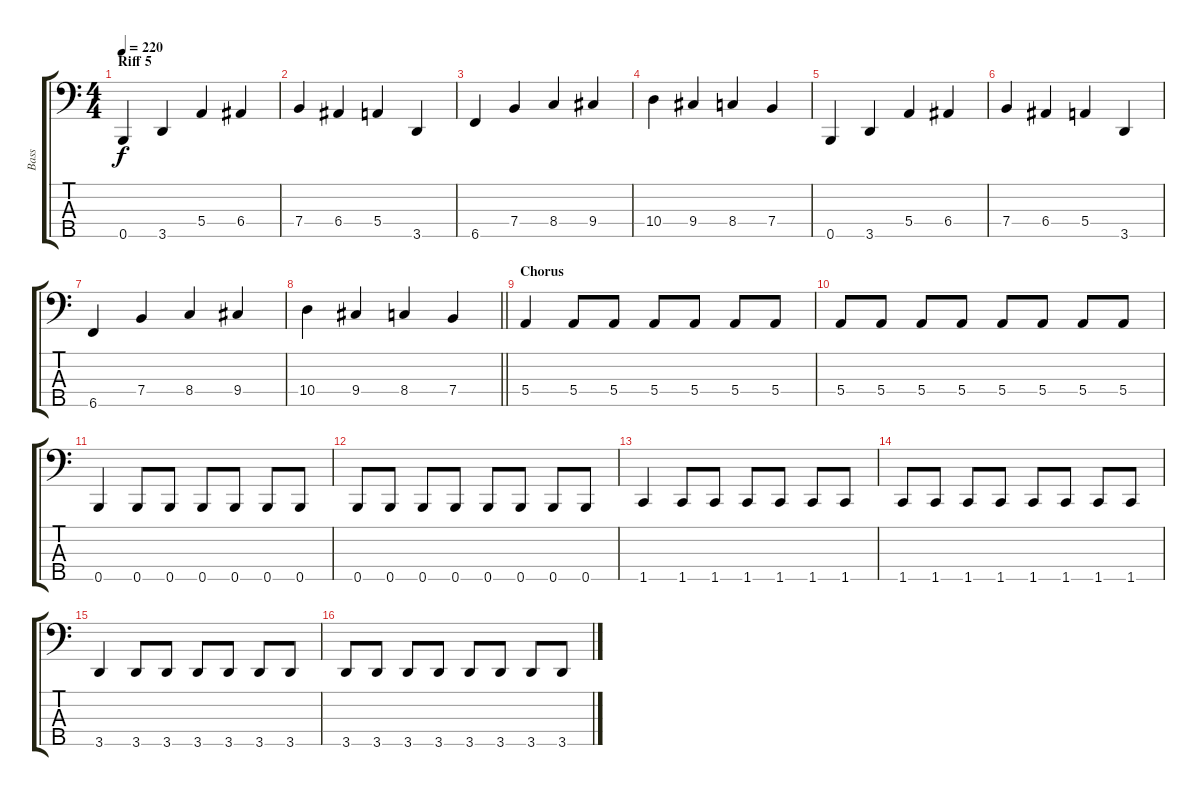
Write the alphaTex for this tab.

\track ("Bass" "Bass") {instrument electricbasspick}
\staff {score tabs}
\tuning (G2 D2 A1 E1 B0) {hide}
\ts (4 4)
\section ("" "Riff 5")
\tempo 220
\clef f4
\ks c
0.5.4{dy f} 3.5.4 5.4.4 6.4.4 |
7.4.4 6.4.4 5.4.4 3.5.4 |
6.5.4 7.4.4 8.4.4 9.4.4 |
10.4.4 9.4.4 8.4.4 7.4.4 |
0.5.4 3.5.4 5.4.4 6.4.4 |
7.4.4 6.4.4 5.4.4 3.5.4 |
6.5.4 7.4.4 8.4.4 9.4.4 |
\barLineRight lightlight
10.4.4 9.4.4 8.4.4 7.4.4 |
\section ("" "Chorus")
5.4.4 5.4.8 5.4.8 5.4.8 5.4.8 5.4.8 5.4.8 |
5.4.8 5.4.8 5.4.8 5.4.8 5.4.8 5.4.8 5.4.8 5.4.8 |
0.5.4 0.5.8 0.5.8 0.5.8 0.5.8 0.5.8 0.5.8 |
0.5.8 0.5.8 0.5.8 0.5.8 0.5.8 0.5.8 0.5.8 0.5.8 |
1.5.4 1.5.8 1.5.8 1.5.8 1.5.8 1.5.8 1.5.8 |
1.5.8 1.5.8 1.5.8 1.5.8 1.5.8 1.5.8 1.5.8 1.5.8 |
3.5.4 3.5.8 3.5.8 3.5.8 3.5.8 3.5.8 3.5.8 |
3.5.8 3.5.8 3.5.8 3.5.8 3.5.8 3.5.8 3.5.8 3.5.8
